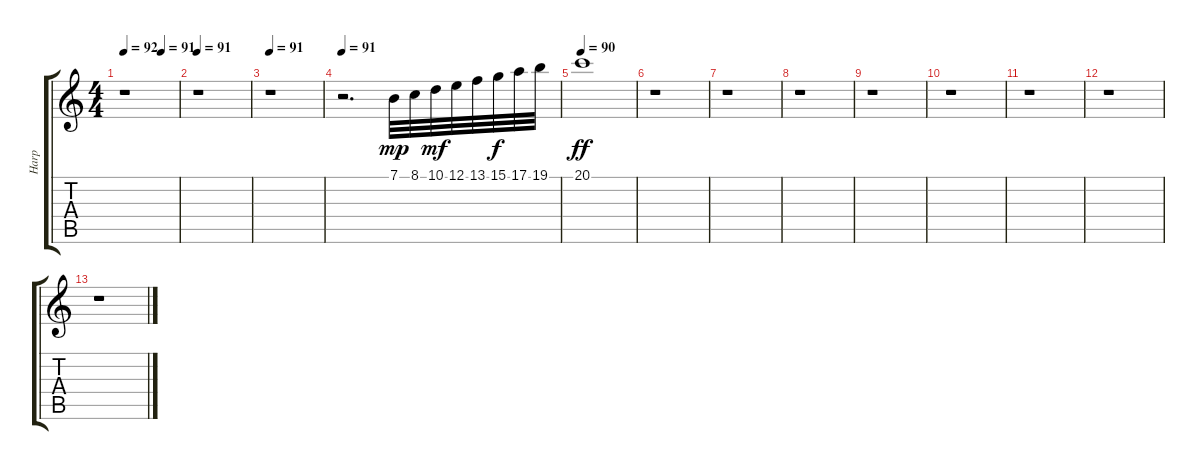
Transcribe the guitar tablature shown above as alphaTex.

\track ("Harp" "Harp") {instrument choiraahs}
\staff {score tabs}
\tuning (E4 B3 G3 D3 A2 E2) {hide}
\ts (4 4)
\tempo 92
\tempo (91 0.6875)
\clef g2
\ks c
r.1{dy ff} |
\tempo 91
r.1 |
\tempo 91
r.1 |
\tempo 91
r.2{d} 7.1.32{dy mp} 8.1.32 10.1.32{dy mf} 12.1.32 13.1.32 15.1.32{dy f} 17.1.32 19.1.32 |
\tempo 90
20.1.1{dy ff} |
r.1 |
r.1 |
r.1 |
r.1 |
r.1 |
r.1 |
r.1 |
r.1
